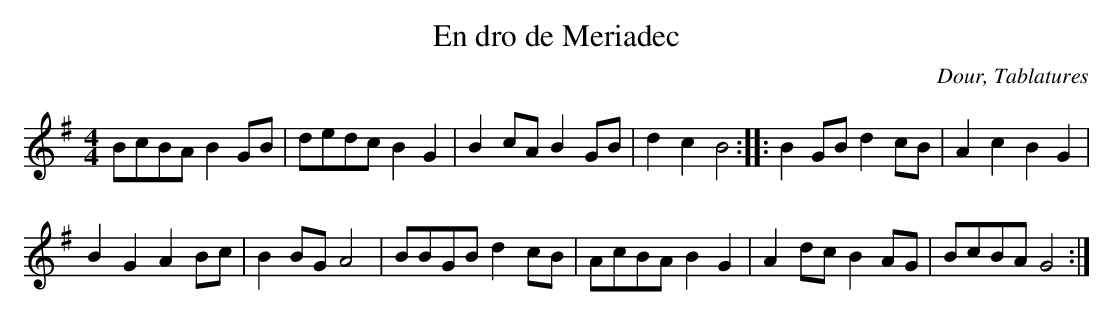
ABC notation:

X:1
T:En dro de Meriadec
C:Dour, Tablatures
M:4/4
L:1/8
K:G
BcBA B2 GB|dedc B2 G2|B2 cA B2 GB|d2 c2 B4::\
B2 GB d2 cB|A2 c2 B2 G2|
B2 G2 A2 Bc|B2 BG A4|\
BBGB d2 cB|AcBA B2 G2|A2 dc B2 AG|BcBA G4:|
